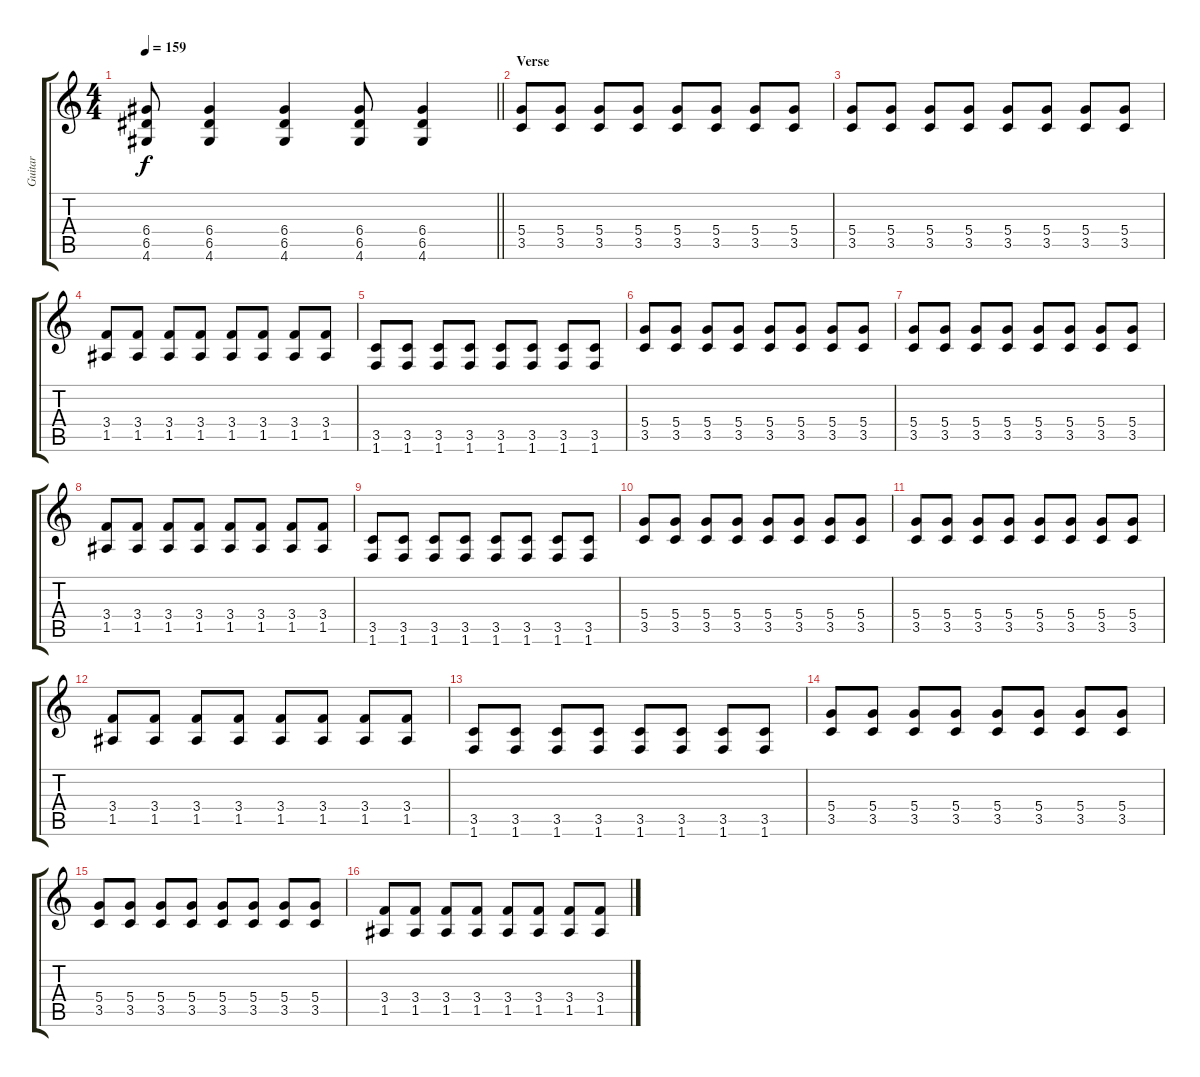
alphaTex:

\track ("Guitar" "Guitar") {instrument distortionguitar}
\staff {score tabs}
\tuning (E4 B3 G3 D3 A2 E2) {hide}
\ts (4 4)
\tempo 159
\clef g2
\barLineRight lightlight
\ks c
(6.4{t} 6.5{t} 4.6{t}).8{dy f} (6.4 6.5 4.6).4 (6.4 6.5 4.6).4 (6.4 6.5 4.6).8 (6.4 6.5 4.6).4 |
\section ("" "Verse")
(5.4 3.5).8 (5.4 3.5).8 (5.4 3.5).8 (5.4 3.5).8 (5.4 3.5).8 (5.4 3.5).8 (5.4 3.5).8 (5.4 3.5).8 |
(5.4 3.5).8 (5.4 3.5).8 (5.4 3.5).8 (5.4 3.5).8 (5.4 3.5).8 (5.4 3.5).8 (5.4 3.5).8 (5.4 3.5).8 |
(3.4 1.5).8 (3.4 1.5).8 (3.4 1.5).8 (3.4 1.5).8 (3.4 1.5).8 (3.4 1.5).8 (3.4 1.5).8 (3.4 1.5).8 |
(3.5 1.6).8 (3.5 1.6).8 (3.5 1.6).8 (3.5 1.6).8 (3.5 1.6).8 (3.5 1.6).8 (3.5 1.6).8 (3.5 1.6).8 |
(5.4 3.5).8 (5.4 3.5).8 (5.4 3.5).8 (5.4 3.5).8 (5.4 3.5).8 (5.4 3.5).8 (5.4 3.5).8 (5.4 3.5).8 |
(5.4 3.5).8 (5.4 3.5).8 (5.4 3.5).8 (5.4 3.5).8 (5.4 3.5).8 (5.4 3.5).8 (5.4 3.5).8 (5.4 3.5).8 |
(3.4 1.5).8 (3.4 1.5).8 (3.4 1.5).8 (3.4 1.5).8 (3.4 1.5).8 (3.4 1.5).8 (3.4 1.5).8 (3.4 1.5).8 |
(3.5 1.6).8 (3.5 1.6).8 (3.5 1.6).8 (3.5 1.6).8 (3.5 1.6).8 (3.5 1.6).8 (3.5 1.6).8 (3.5 1.6).8 |
(5.4 3.5).8 (5.4 3.5).8 (5.4 3.5).8 (5.4 3.5).8 (5.4 3.5).8 (5.4 3.5).8 (5.4 3.5).8 (5.4 3.5).8 |
(5.4 3.5).8 (5.4 3.5).8 (5.4 3.5).8 (5.4 3.5).8 (5.4 3.5).8 (5.4 3.5).8 (5.4 3.5).8 (5.4 3.5).8 |
(3.4 1.5).8 (3.4 1.5).8 (3.4 1.5).8 (3.4 1.5).8 (3.4 1.5).8 (3.4 1.5).8 (3.4 1.5).8 (3.4 1.5).8 |
(3.5 1.6).8 (3.5 1.6).8 (3.5 1.6).8 (3.5 1.6).8 (3.5 1.6).8 (3.5 1.6).8 (3.5 1.6).8 (3.5 1.6).8 |
(5.4 3.5).8 (5.4 3.5).8 (5.4 3.5).8 (5.4 3.5).8 (5.4 3.5).8 (5.4 3.5).8 (5.4 3.5).8 (5.4 3.5).8 |
(5.4 3.5).8 (5.4 3.5).8 (5.4 3.5).8 (5.4 3.5).8 (5.4 3.5).8 (5.4 3.5).8 (5.4 3.5).8 (5.4 3.5).8 |
(3.4 1.5).8 (3.4 1.5).8 (3.4 1.5).8 (3.4 1.5).8 (3.4 1.5).8 (3.4 1.5).8 (3.4 1.5).8 (3.4 1.5).8
